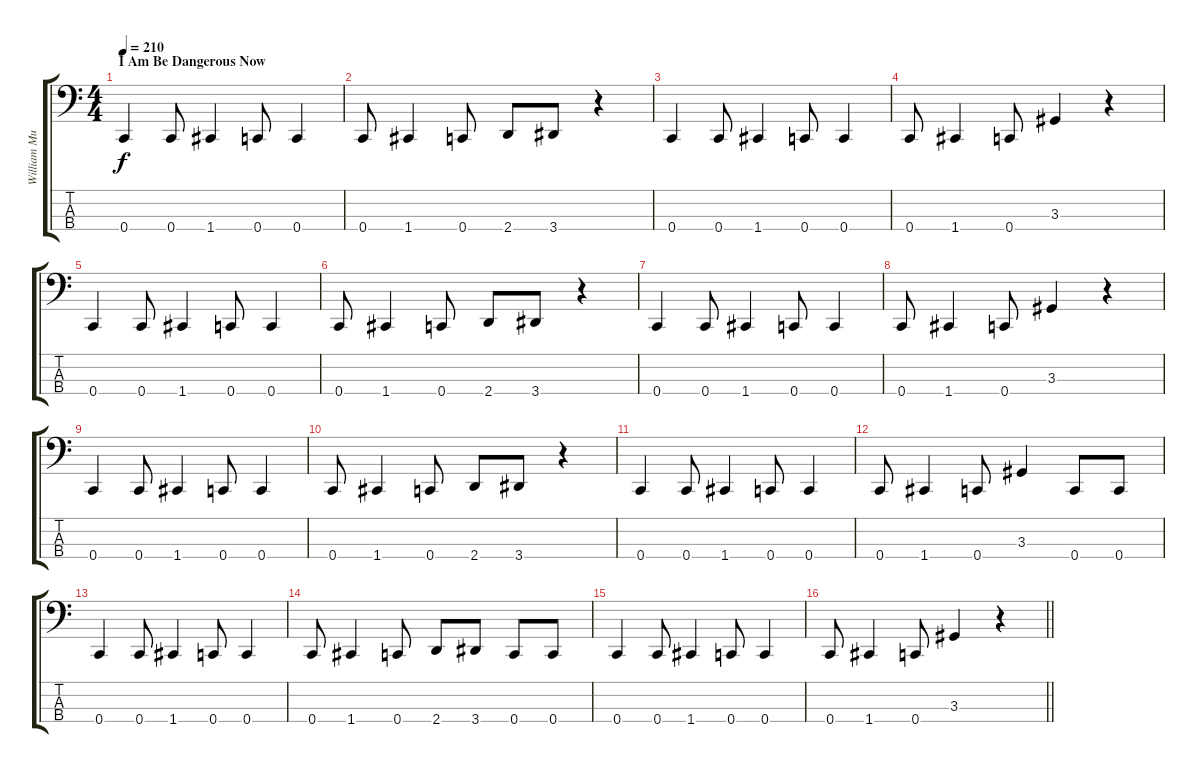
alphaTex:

\track ("William Murderface (Bass)" "William Mu") {instrument electricbassfinger}
\staff {score tabs}
\tuning (Eb2 Bb1 F1 C1) {hide}
\ts (4 4)
\section ("" "I Am Be Dangerous Now")
\tempo 210
\clef f4
\ks c
0.4.4{dy f} 0.4.8 1.4.4 0.4.8 0.4.4 |
0.4.8 1.4.4 0.4.8 2.4.8 3.4.8 r.4 |
0.4.4 0.4.8 1.4.4 0.4.8 0.4.4 |
0.4.8 1.4.4 0.4.8 3.3.4 r.4 |
0.4.4 0.4.8 1.4.4 0.4.8 0.4.4 |
0.4.8 1.4.4 0.4.8 2.4.8 3.4.8 r.4 |
0.4.4 0.4.8 1.4.4 0.4.8 0.4.4 |
0.4.8 1.4.4 0.4.8 3.3.4 r.4 |
0.4.4 0.4.8 1.4.4 0.4.8 0.4.4 |
0.4.8 1.4.4 0.4.8 2.4.8 3.4.8 r.4 |
0.4.4 0.4.8 1.4.4 0.4.8 0.4.4 |
0.4.8 1.4.4 0.4.8 3.3.4 0.4.8 0.4.8 |
0.4.4 0.4.8 1.4.4 0.4.8 0.4.4 |
0.4.8 1.4.4 0.4.8 2.4.8 3.4.8 0.4.8 0.4.8 |
0.4.4 0.4.8 1.4.4 0.4.8 0.4.4 |
\barLineRight lightlight
0.4.8 1.4.4 0.4.8 3.3.4 r.4
